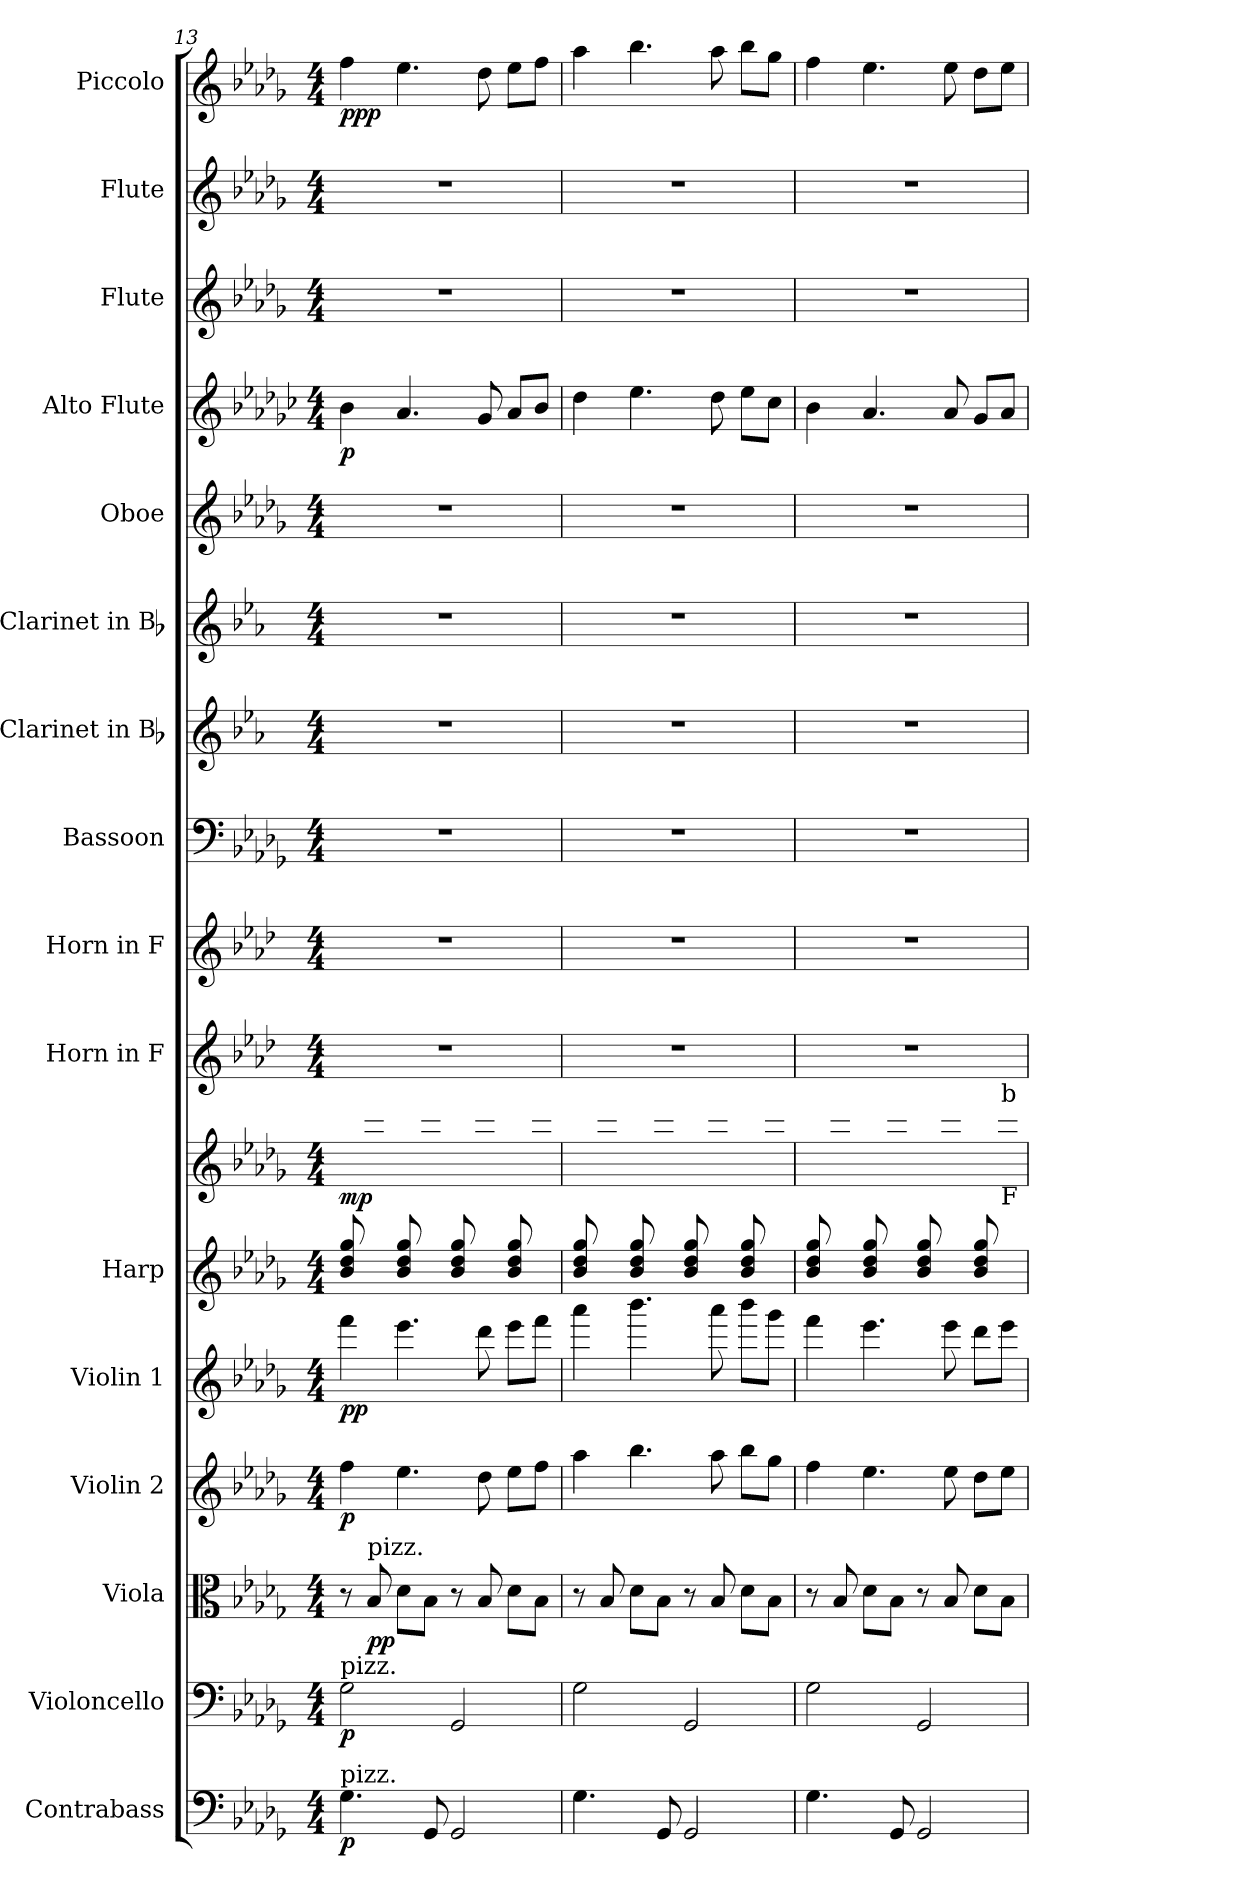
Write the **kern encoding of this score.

**kern	**dynam	**kern	**dynam	**kern	**dynam	**kern	**dynam	**kern	**dynam	**kern	**kern	**dynam	**kern	**kern	**kern	**kern	**kern	**kern	**kern	**dynam	**kern	**kern	**kern	**dynam
*part16	*part16	*part15	*part15	*part14	*part14	*part13	*part13	*part12	*part12	*part11	*part11	*part11	*part10	*part9	*part8	*part7	*part6	*part5	*part4	*part4	*part3	*part2	*part1	*part1
*staff17	*staff17	*staff16	*staff16	*staff15	*staff15	*staff14	*staff14	*staff13	*staff13	*staff12	*staff11	*staff11/12	*staff10	*staff9	*staff8	*staff7	*staff6	*staff5	*staff4	*staff4	*staff3	*staff2	*staff1	*staff1
*I"Contrabass	*	*I"Violoncello	*	*I"Viola	*	*I"Violin 2	*	*I"Violin 1	*	*I"Harp	*	*	*I"Horn in F	*I"Horn in F	*I"Bassoon	*I"Clarinet in Bb	*I"Clarinet in Bb	*I"Oboe	*I"Alto Flute	*	*I"Flute	*I"Flute	*I"Piccolo	*
*I'Cb.	*	*I'Vc.	*	*I'Vla.	*	*I'Vln. 2	*	*I'Vln. 1	*	*I'Hp.	*	*	*I'Hn.	*I'Hn.	*I'Bsn.	*I'Cl.	*I'Cl.	*I'Ob.	*I'A. Fl.	*	*I'Fl.	*I'Fl.	*I'Picc.	*
*clefF4	*	*clefF4	*	*clefC3	*	*clefG2	*	*clefG2	*	*clefG2	*clefG2	*	*clefG2	*clefG2	*clefF4	*clefG2	*clefG2	*clefG2	*clefG2	*	*clefG2	*clefG2	*clefG2	*
*ITrd7c12	*	*	*	*	*	*	*	*	*	*	*	*	*ITrd4c7	*ITrd4c7	*	*ITrd1c2	*ITrd1c2	*	*ITrd3c5	*	*	*	*ITrd-7c-12	*
*k[b-e-a-d-g-]	*	*k[b-e-a-d-g-]	*	*k[b-e-a-d-g-]	*	*k[b-e-a-d-g-]	*	*k[b-e-a-d-g-]	*	*k[b-e-a-d-g-]	*k[b-e-a-d-g-]	*	*k[b-e-a-d-g-]	*k[b-e-a-d-g-]	*k[b-e-a-d-g-]	*k[b-e-a-d-g-]	*k[b-e-a-d-g-]	*k[b-e-a-d-g-]	*k[b-e-a-d-g-]	*	*k[b-e-a-d-g-]	*k[b-e-a-d-g-]	*k[b-e-a-d-g-]	*
*D-:	*	*D-:	*	*D-:	*	*D-:	*	*D-:	*	*D-:	*D-:	*	*D-:	*D-:	*D-:	*D-:	*D-:	*D-:	*D-:	*	*D-:	*D-:	*D-:	*
*M4/4	*	*M4/4	*	*M4/4	*	*M4/4	*	*M4/4	*	*M4/4	*M4/4	*	*M4/4	*M4/4	*M4/4	*M4/4	*M4/4	*M4/4	*M4/4	*	*M4/4	*M4/4	*M4/4	*
=13	=13	=13	=13	=13	=13	=13	=13	=13	=13	=13	=13	=13	=13	=13	=13	=13	=13	=13	=13	=13	=13	=13	=13	=13
*	*	*	*	*	*	*	*	*	*	*	*^	*	*	*	*	*	*	*	*	*	*	*	*	*
!	!	!LO:TX:a:t=pizz.	!	!	!	!	!	!	!	!	!	!	!	!	!	!	!	!	!	!	!	!	!	!	!
!LO:TX:a:t=pizz.	!	!	!	!	!	!	!	!	!	!	!	!	!	!	!	!	!	!	!	!	!	!	!	!	!
4.GG-i\	p	2G-i\	p	8r	.	4ffi\	p	4fffi\	pp	8b-i/ 8dd-i 8gg-iL	1ryy	8ryy	mp	1r	1r	1r	1r	1r	1r	4fi\	p	1r	1r	4fffi\	ppp
!	!	!	!	!LO:TX:a:t=pizz.	!	!	!	!	!	!	!	!	!	!	!	!	!	!	!	!	!	!	!	!	!
.	.	.	.	8B-i/	pp	.	.	.	.	8ryy	.	8ffi\ 8bb-i 8ddd-i	.	.	.	.	.	.	.	.	.	.	.	.	.
.	.	.	.	8d-i\L	.	4.ee-i\	.	4.eee-i\	.	8b-i/ 8dd-i 8gg-i	.	8ryy	.	.	.	.	.	.	.	4.e-i/	.	.	.	4.eee-i\	.
8GGG-i/	.	.	.	8B-i\J	.	.	.	.	.	8ryy	.	8ffi\ 8bb-i 8ddd-iJ	.	.	.	.	.	.	.	.	.	.	.	.	.
2GGG-i/	.	2GG-i/	.	8r	.	.	.	.	.	8b-i/ 8dd-i 8gg-iL	.	8ryy	.	.	.	.	.	.	.	.	.	.	.	.	.
.	.	.	.	8B-i/	.	8dd-i\	.	8ddd-i\	.	8ryy	.	8ffi\ 8bb-i 8ddd-i	.	.	.	.	.	.	.	8d-i/	.	.	.	8ddd-i\	.
.	.	.	.	8d-i\L	.	8ee-i\L	.	8eee-i\L	.	8b-i/ 8dd-i 8gg-i	.	8ryy	.	.	.	.	.	.	.	8e-i/L	.	.	.	8eee-i\L	.
.	.	.	.	8B-i\J	.	8ffi\J	.	8fffi\J	.	8ryy	.	8ffi\ 8bb-i 8ddd-iJ	.	.	.	.	.	.	.	8fi/J	.	.	.	8fffi\J	.
=14	=14	=14	=14	=14	=14	=14	=14	=14	=14	=14	=14	=14	=14	=14	=14	=14	=14	=14	=14	=14	=14	=14	=14	=14	=14
4.GG-i\	.	2G-i\	.	8r	.	4aa-i\	.	4aaa-i\	.	8b-i/ 8dd-i 8gg-iL	1ryy	8ryy	.	1r	1r	1r	1r	1r	1r	4a-i\	.	1r	1r	4aaa-i\	.
.	.	.	.	8B-i/	.	.	.	.	.	8ryy	.	8ffi\ 8bb-i 8ddd-i	.	.	.	.	.	.	.	.	.	.	.	.	.
.	.	.	.	8d-i\L	.	4.bb-i\	.	4.bbb-i\	.	8b-i/ 8dd-i 8gg-i	.	8ryy	.	.	.	.	.	.	.	4.b-i\	.	.	.	4.bbb-i\	.
8GGG-i/	.	.	.	8B-i\J	.	.	.	.	.	8ryy	.	8ffi\ 8bb-i 8ddd-iJ	.	.	.	.	.	.	.	.	.	.	.	.	.
2GGG-i/	.	2GG-i/	.	8r	.	.	.	.	.	8b-i/ 8dd-i 8gg-iL	.	8ryy	.	.	.	.	.	.	.	.	.	.	.	.	.
.	.	.	.	8B-i/	.	8aa-i\	.	8aaa-i\	.	8ryy	.	8ffi\ 8bb-i 8ddd-i	.	.	.	.	.	.	.	8a-i\	.	.	.	8aaa-i\	.
.	.	.	.	8d-i\L	.	8bb-i\L	.	8bbb-i\L	.	8b-i/ 8dd-i 8gg-i	.	8ryy	.	.	.	.	.	.	.	8b-i\L	.	.	.	8bbb-i\L	.
.	.	.	.	8B-i\J	.	8gg-i\J	.	8ggg-i\J	.	8ryy	.	8ffi\ 8bb-i 8ddd-iJ	.	.	.	.	.	.	.	8g-i\J	.	.	.	8ggg-i\J	.
=15	=15	=15	=15	=15	=15	=15	=15	=15	=15	=15	=15	=15	=15	=15	=15	=15	=15	=15	=15	=15	=15	=15	=15	=15	=15
4.GG-i\	.	2G-i\	.	8r	.	4ffi\	.	4fffi\	.	8b-i/ 8dd-i 8gg-iL	1ryy	8ryy	.	1r	1r	1r	1r	1r	1r	4fi\	.	1r	1r	4fffi\	.
.	.	.	.	8B-i/	.	.	.	.	.	8ryy	.	8ffi\ 8bb-i 8ddd-i	.	.	.	.	.	.	.	.	.	.	.	.	.
.	.	.	.	8d-i\L	.	4.ee-i\	.	4.eee-i\	.	8b-i/ 8dd-i 8gg-i	.	8ryy	.	.	.	.	.	.	.	4.e-i/	.	.	.	4.eee-i\	.
8GGG-i/	.	.	.	8B-i\J	.	.	.	.	.	8ryy	.	8ffi\ 8bb-i 8ddd-iJ	.	.	.	.	.	.	.	.	.	.	.	.	.
2GGG-i/	.	2GG-i/	.	8r	.	.	.	.	.	8b-i/ 8dd-i 8gg-iL	.	8ryy	.	.	.	.	.	.	.	.	.	.	.	.	.
.	.	.	.	8B-i/	.	8ee-i\	.	8eee-i\	.	8ryy	.	8ffi\ 8bb-i 8ddd-i	.	.	.	.	.	.	.	8e-i/	.	.	.	8eee-i\	.
.	.	.	.	8d-i\L	.	8dd-i\L	.	8ddd-i\L	.	8b-i/ 8dd-i 8gg-i	.	8ryy	.	.	.	.	.	.	.	8d-i/L	.	.	.	8ddd-i\L	.
!	!	!	!	!	!	!	!	!	!	!	!	!LO:TX:b:t=F	!	!	!	!	!	!	!	!	!	!	!	!	!
!	!	!	!	!	!	!	!	!	!	!	!	!LO:TX:t=b	!	!	!	!	!	!	!	!	!	!	!	!	!
.	.	.	.	8B-i\J	.	8ee-i\J	.	8eee-i\J	.	8ryy	.	8ffi\ 8bb-i 8ddd-iJ	.	.	.	.	.	.	.	8e-i/J	.	.	.	8eee-i\J	.
*	*	*	*	*	*	*	*	*	*	*	*v	*v	*	*	*	*	*	*	*	*	*	*	*	*	*
=	=	=	=	=	=	=	=	=	=	=	=	=	=	=	=	=	=	=	=	=	=	=	=	=
*-	*-	*-	*-	*-	*-	*-	*-	*-	*-	*-	*-	*-	*-	*-	*-	*-	*-	*-	*-	*-	*-	*-	*-	*-
